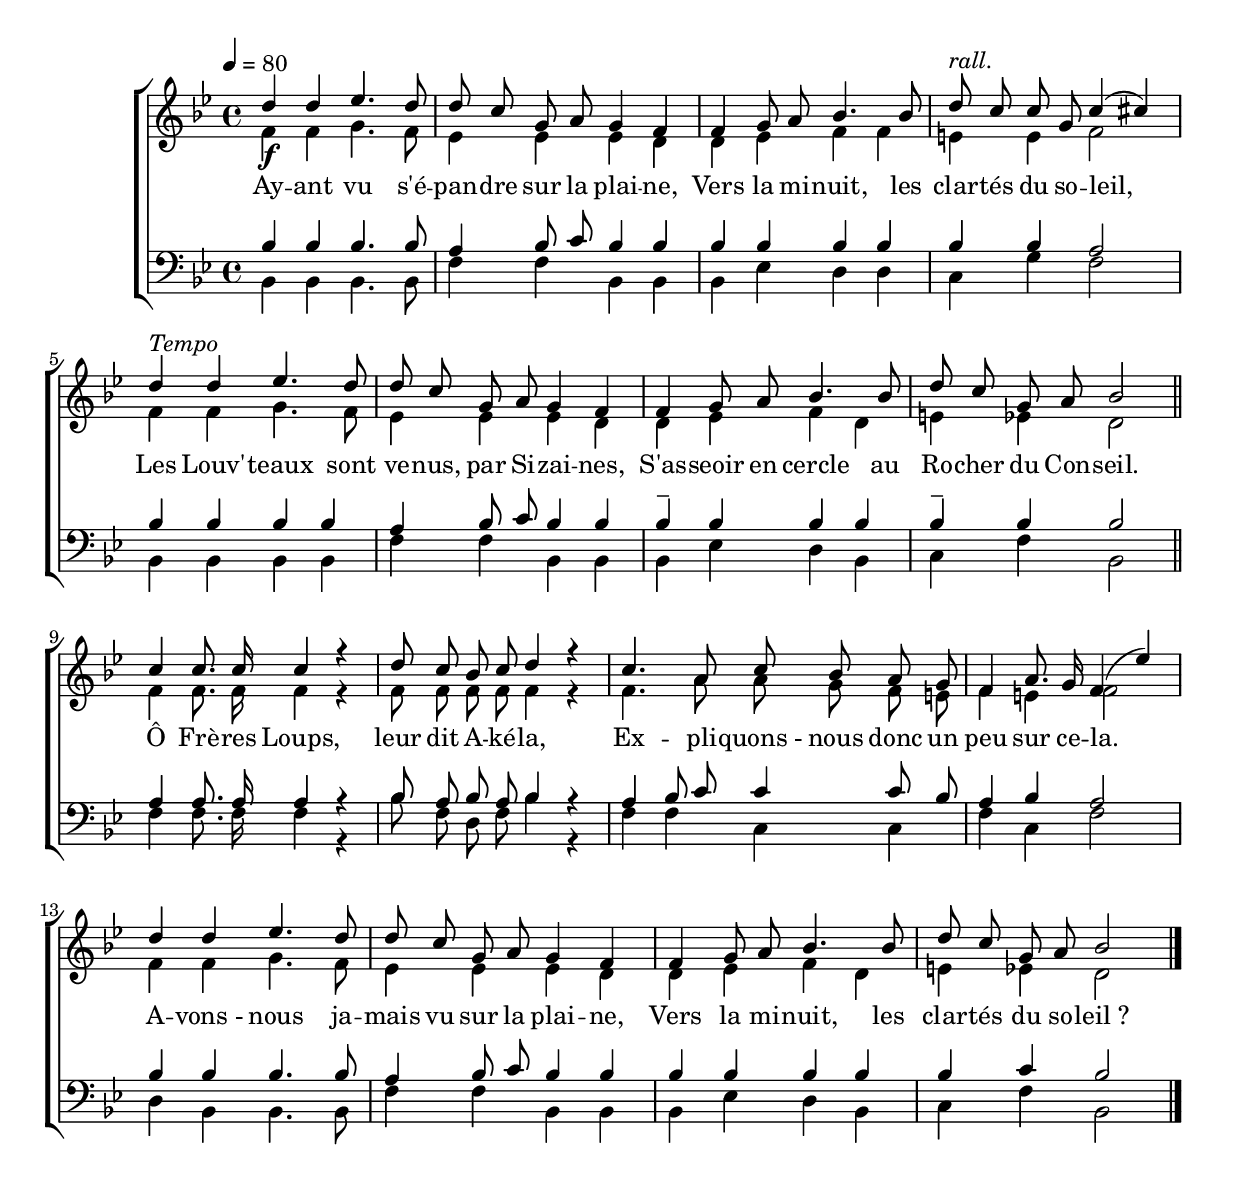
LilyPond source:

\version "2.16"
\include "italiano.ly"

\header {
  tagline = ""
  composer = ""
}                                        

MetriqueArmure = {
  \tempo 4=80
  \time 4/4
  \key sib \major
}

italique = { \override Score . LyricText #'font-shape = #'italic }

roman = { \override Score . LyricText #'font-shape = #'roman }

VoixI = \relative do'' {
  re4\f re mib4. re8
  re8 do sol la sol4 fa
  fa4 sol8 la sib4. sib8
  re8^\markup {\italic rall.} do do sol do4( dod)
  re4^\markup {\italic Tempo} re mib4. re8
  re8 do sol la sol4 fa
  fa4 sol8 la sib4. sib8
  re8 do sol la sib2 \bar "||"
  
  do4 do8. do16 do4 r
  re8 do sib do re4 r
  do4. la8 do sib la sol
  fa4 la8. sol16 fa4( mib')
  re4 re mib4. re8
  re8 do sol la sol4 fa
  fa4 sol8 la sib4. sib8
  re8 do sol la sib2 \bar "|."
}

VoixII = \relative do' {
  fa4 fa sol4. fa8
  mib4 mib mib re
  re4 mib fa fa
  mi4 mi fa2
  fa4 fa sol4. fa8
  mib4 mib mib re
  re4 mib fa re
  mi4 mib re2
  
  fa4 fa8. fa16 fa4 r
  fa8 fa fa fa fa4 r
  fa4. la8 la sol fa mi
  fa4 mi fa2
  fa4 fa sol4. fa8
  mib4 mib mib re
  re4 mib fa re
  mi4 mib re2
}

VoixIII = \relative do' {
  sib4 sib sib4. sib8
  la4 sib8 do sib4 sib
  sib4 sib sib sib
  sib4 sib la2
  sib4 sib sib sib
  la4 sib8 do sib4 sib
  sib4-- sib sib sib
  sib4-- sib sib2
  
  la4 la8. la16 la4 r
  sib8 la sib la sib4 r
  la4 sib8 do do4 do8 sib
  la4 sib la2
  sib4 sib sib4. sib8
  la4 sib8 do sib4 sib
  sib4 sib sib sib
  sib4 do sib2
}

VoixIV = \relative do {
  sib4 sib sib4. sib8
  fa'4 fa sib, sib
  sib4 mib re re
  do4 sol' fa2
  sib,4 sib sib sib
  fa'4 fa sib, sib
  sib4 mib re sib
  do4 fa sib,2
  
  fa'4 fa8. fa16 fa4 r
  sib8 fa re fa sib4 r
  fa4 fa do do
  fa4 do fa2
  re4 sib sib4. sib8
  fa'4 fa sib, sib
  sib4 mib re sib
  do4 fa sib,2
}

Paroles = \lyricmode {
  Ay -- ant vu s'é -- pan -- dre sur la plai -- ne,
  Vers la mi -- nuit, les clar -- tés du so -- leil,
  Les Louv' -- teaux sont ve -- nus, par Si -- zai -- nes,
  S'as -- seoir en cercle au Ro -- cher du Con -- seil.
  
  Ô Frè -- res Loups, leur dit A -- ké -- la,
  Ex -- pli -- quons_- nous donc un peu sur ce -- la.
  A -- vons_- nous ja -- mais vu sur la plai -- ne,
  Vers la mi -- nuit, les clar -- tés du so -- leil_?
}

\score{
  \new ChoirStaff <<
    \new Staff <<
      \set Staff.midiInstrument = "recorder"
      \new Voice = "voixI" {\voiceOne
	\override Score.PaperColumn #'keep-inside-line = ##t
	\autoBeamOff
	\MetriqueArmure
	\VoixI
      }
      \new Voice = "voixII" {\voiceTwo
	\override Score.PaperColumn #'keep-inside-line = ##t
	\autoBeamOff
	\MetriqueArmure
	\VoixII
      }
      \new Lyrics \lyricsto voixI {
	\Paroles
      }                       
    >>
    \new Staff <<
      \clef bass
      \set Staff.midiInstrument = "flute"
      \new Voice = "voixIII" {\voiceOne
	\override Score.PaperColumn #'keep-inside-line = ##t
	\autoBeamOff
	\MetriqueArmure
	\VoixIII
      }
      \new Voice = "voixIV" {\voiceTwo
	\override Score.PaperColumn #'keep-inside-line = ##t
	\autoBeamOff
	\MetriqueArmure
	\VoixIV
      }                   
    >>
  >>
\layout{}
\midi{}
}
